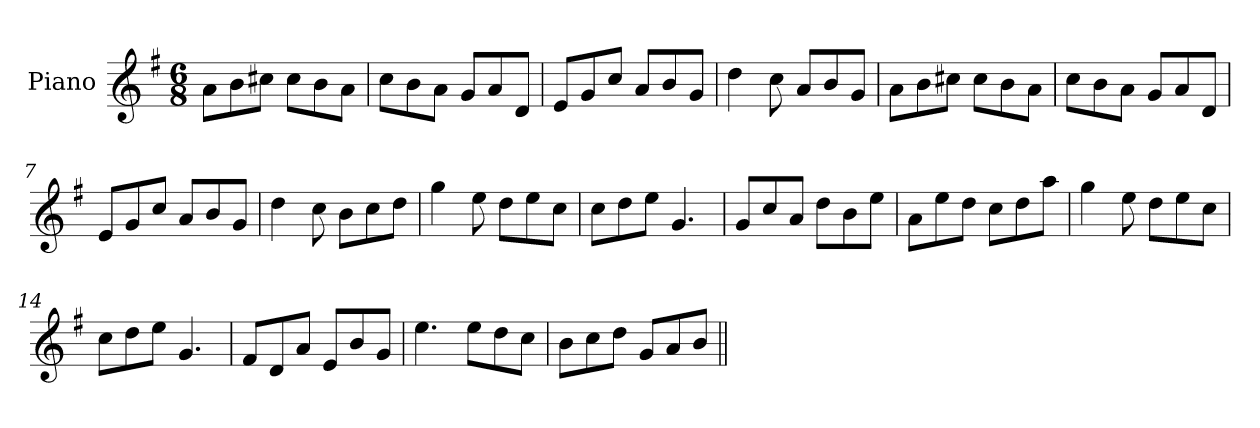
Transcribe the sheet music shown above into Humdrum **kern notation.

**kern
*part1
*staff1
*I"Piano
*I'Pno
*clefG2
*k[f#]
*M6/8
=1
8a\L
8b\
8cc#X\J
8cc#\L
8b\
8a\J
=2
8cc\L
8b\
8a\J
8g/L
8a/
8d/J
=3
8e/L
8g/
8cc/J
8a/L
8b/
8g/J
=4
4dd\
8cc\
8a/L
8b/
8g/J
=5
8a\L
8b\
8cc#X\J
8cc#\L
8b\
8a\J
=6
8cc\L
8b\
8a\J
8g/L
8a/
8d/J
=7
8e/L
8g/
8cc/J
8a/L
8b/
8g/J
!!LO:LB:g=z
=8
4dd\
8cc\
8b\L
8cc\
8dd\J
=9
4gg\
8ee\
8dd\L
8ee\
8cc\J
=10
8cc\L
8dd\
8ee\J
4.g/
=11
8g/L
8cc/
8a/J
8dd\L
8b\
8ee\J
=12
8a\L
8ee\
8dd\J
8cc\L
8dd\
8aa\J
=13
4gg\
8ee\
8dd\L
8ee\
8cc\J
=14
8cc\L
8dd\
8ee\J
4.g/
=15
8f#/L
8d/
8a/J
8e/L
8b/
8g/J
!!LO:LB:g=z
=16
4.ee\
8ee\L
8dd\
8cc\J
=17
8b\L
8cc\
8dd\J
8g/L
8a/
8b/J
=||
*-
